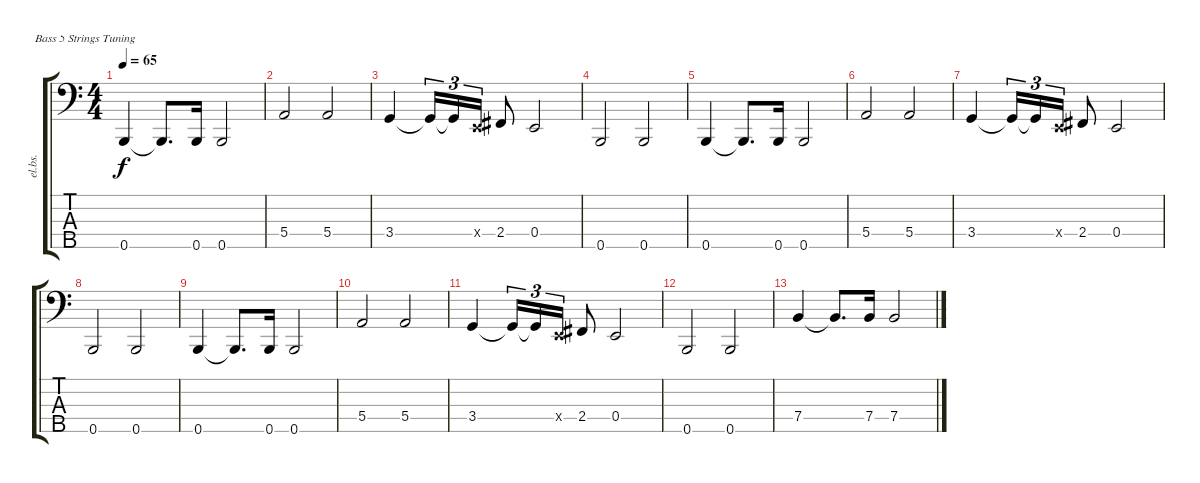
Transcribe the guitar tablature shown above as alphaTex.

\defaultSystemsLayout 4
\bracketExtendMode groupsimilarinstruments
\otherSystemsTrackNameOrientation horizontal
\track ("Bass" "el.bs.") {instrument electricbassfinger}
\staff {score tabs}
\tuning (G2 D2 A1 E1 B0)
\ts (4 4)
\tempo 65
\clef f4
\ks c
0.5.4{dy f} 0.5{t}.8{d} 0.5.16 0.5.2 |
5.4.2 5.4.2 |
3.4.4 3.4{t}.16{tu (3 2)} 3.4{t}.16{tu (3 2)} 0.4{x}.16{tu (3 2)} 2.4{acc #}.8 0.4.2 |
0.5.2 0.5.2 |
0.5.4 0.5{t}.8{d} 0.5.16 0.5.2 |
5.4.2 5.4.2 |
3.4.4 3.4{t}.16{tu (3 2)} 3.4{t}.16{tu (3 2)} 0.4{x}.16{tu (3 2)} 2.4{acc #}.8 0.4.2 |
0.5.2 0.5.2 |
0.5.4 0.5{t}.8{d} 0.5.16 0.5.2 |
5.4.2 5.4.2 |
3.4.4 3.4{t}.16{tu (3 2)} 3.4{t}.16{tu (3 2)} 0.4{x}.16{tu (3 2)} 2.4{acc #}.8 0.4.2 |
0.5.2 0.5.2 |
7.4.4 7.4{t}.8{d} 7.4.16 7.4.2
